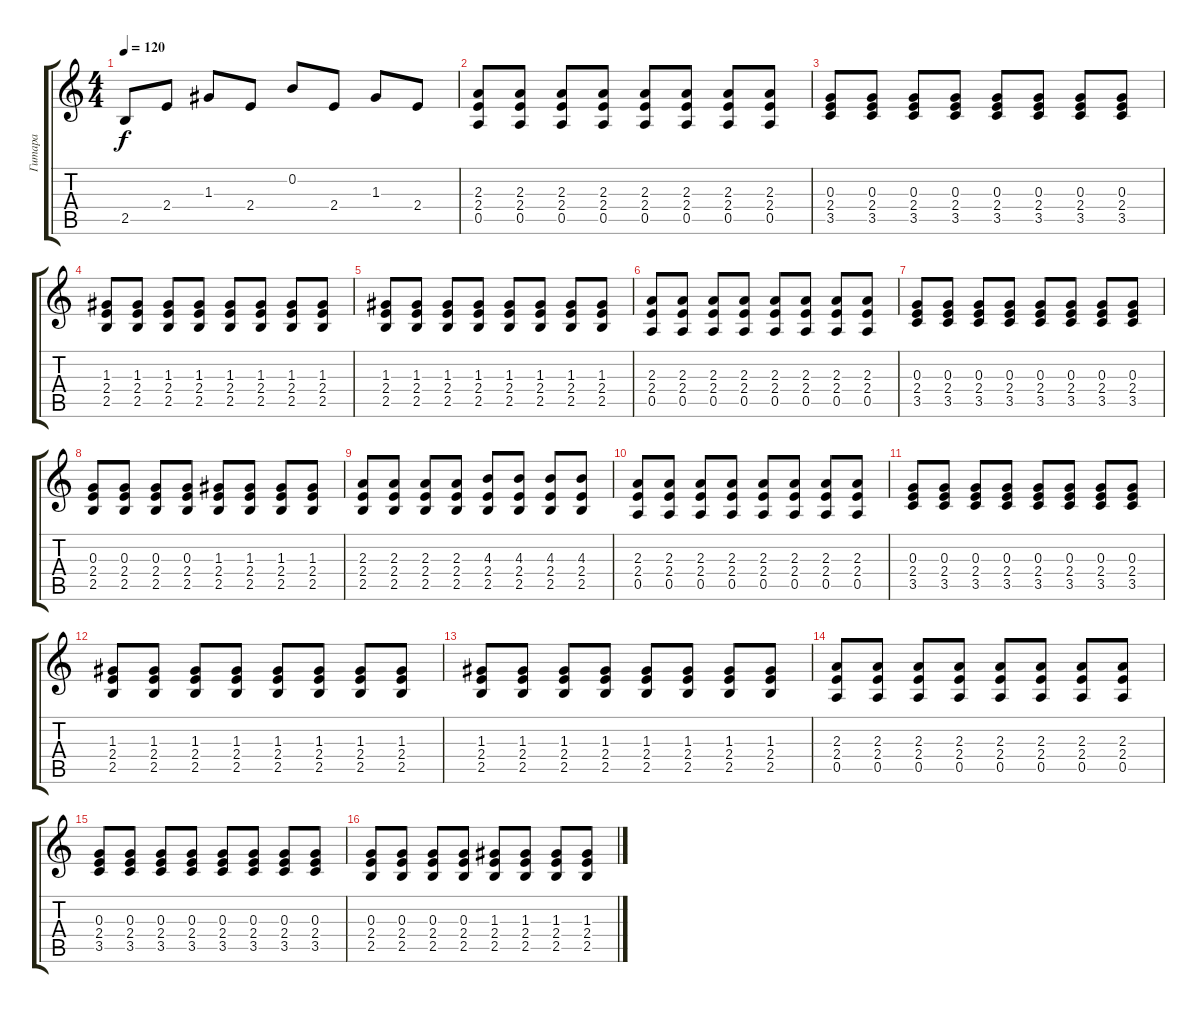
\track ("Гитара" "Гитара") {instrument distortionguitar}
\staff {score tabs}
\tuning (E4 B3 G3 D3 A2 E2) {hide}
\ts (4 4)
\tempo 120
\clef g2
\ks c
2.5.8{dy f} 2.4.8 1.3.8 2.4.8 0.2.8 2.4.8 1.3.8 2.4.8 |
(2.3 2.4 0.5).8 (2.3 2.4 0.5).8 (2.3 2.4 0.5).8 (2.3 2.4 0.5).8 (2.3 2.4 0.5).8 (2.3 2.4 0.5).8 (2.3 2.4 0.5).8 (2.3 2.4 0.5).8 |
(0.3 2.4 3.5).8 (0.3 2.4 3.5).8 (0.3 2.4 3.5).8 (0.3 2.4 3.5).8 (0.3 2.4 3.5).8 (0.3 2.4 3.5).8 (0.3 2.4 3.5).8 (0.3 2.4 3.5).8 |
(1.3 2.4 2.5).8 (1.3 2.4 2.5).8 (1.3 2.4 2.5).8 (1.3 2.4 2.5).8 (1.3 2.4 2.5).8 (1.3 2.4 2.5).8 (1.3 2.4 2.5).8 (1.3 2.4 2.5).8 |
(1.3 2.4 2.5).8 (1.3 2.4 2.5).8 (1.3 2.4 2.5).8 (1.3 2.4 2.5).8 (1.3 2.4 2.5).8 (1.3 2.4 2.5).8 (1.3 2.4 2.5).8 (1.3 2.4 2.5).8 |
(2.3 2.4 0.5).8 (2.3 2.4 0.5).8 (2.3 2.4 0.5).8 (2.3 2.4 0.5).8 (2.3 2.4 0.5).8 (2.3 2.4 0.5).8 (2.3 2.4 0.5).8 (2.3 2.4 0.5).8 |
(0.3 2.4 3.5).8 (0.3 2.4 3.5).8 (0.3 2.4 3.5).8 (0.3 2.4 3.5).8 (0.3 2.4 3.5).8 (0.3 2.4 3.5).8 (0.3 2.4 3.5).8 (0.3 2.4 3.5).8 |
(0.3 2.4 2.5).8 (0.3 2.4 2.5).8 (0.3 2.4 2.5).8 (0.3 2.4 2.5).8 (1.3 2.4 2.5).8 (1.3 2.4 2.5).8 (1.3 2.4 2.5).8 (1.3 2.4 2.5).8 |
(2.3 2.4 2.5).8 (2.3 2.4 2.5).8 (2.3 2.4 2.5).8 (2.3 2.4 2.5).8 (4.3 2.4 2.5).8 (4.3 2.4 2.5).8 (4.3 2.4 2.5).8 (4.3 2.4 2.5).8 |
(2.3 2.4 0.5).8 (2.3 2.4 0.5).8 (2.3 2.4 0.5).8 (2.3 2.4 0.5).8 (2.3 2.4 0.5).8 (2.3 2.4 0.5).8 (2.3 2.4 0.5).8 (2.3 2.4 0.5).8 |
(0.3 2.4 3.5).8 (0.3 2.4 3.5).8 (0.3 2.4 3.5).8 (0.3 2.4 3.5).8 (0.3 2.4 3.5).8 (0.3 2.4 3.5).8 (0.3 2.4 3.5).8 (0.3 2.4 3.5).8 |
(1.3 2.4 2.5).8 (1.3 2.4 2.5).8 (1.3 2.4 2.5).8 (1.3 2.4 2.5).8 (1.3 2.4 2.5).8 (1.3 2.4 2.5).8 (1.3 2.4 2.5).8 (1.3 2.4 2.5).8 |
(1.3 2.4 2.5).8 (1.3 2.4 2.5).8 (1.3 2.4 2.5).8 (1.3 2.4 2.5).8 (1.3 2.4 2.5).8 (1.3 2.4 2.5).8 (1.3 2.4 2.5).8 (1.3 2.4 2.5).8 |
(2.3 2.4 0.5).8 (2.3 2.4 0.5).8 (2.3 2.4 0.5).8 (2.3 2.4 0.5).8 (2.3 2.4 0.5).8 (2.3 2.4 0.5).8 (2.3 2.4 0.5).8 (2.3 2.4 0.5).8 |
(0.3 2.4 3.5).8 (0.3 2.4 3.5).8 (0.3 2.4 3.5).8 (0.3 2.4 3.5).8 (0.3 2.4 3.5).8 (0.3 2.4 3.5).8 (0.3 2.4 3.5).8 (0.3 2.4 3.5).8 |
(0.3 2.4 2.5).8 (0.3 2.4 2.5).8 (0.3 2.4 2.5).8 (0.3 2.4 2.5).8 (1.3 2.4 2.5).8 (1.3 2.4 2.5).8 (1.3 2.4 2.5).8 (1.3 2.4 2.5).8
